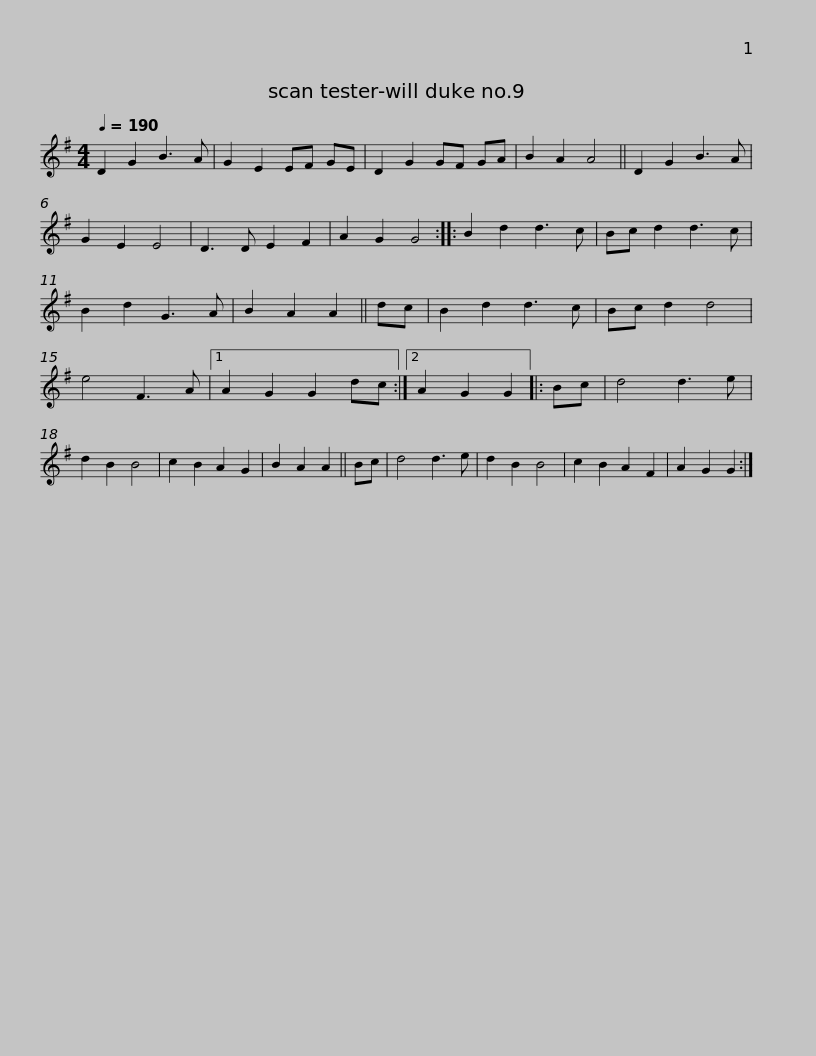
X:1
L:1/8
Q:1/4=190
M:4/4
I:linebreak $
K:G
V:1 treble
V:1
 D2 G2 B3 A | G2 E2 EF GE | D2 G2 GF GA | B2 A2 A4 || D2 G2 B3 A | %5
 G2 E2 E4 | D3 D E2 F2 | A2 G2 G4 ::$ B2 d2 d3 c | Bc d2 d3 c | %10
 B2 d2 G3 A | B2 A2 A2 || dc | B2 d2 d3 c | Bc d2 d4 | %15
 e4 F3 A |1 A2 G2 G2 dc :|2$ A2 G2 G2 |: Bc | d4 d3 e | %20
 d2 B2 B4 | c2 B2 A2 G2 | B2 A2 A2 || Bc | d4 d3 e | %25
 d2 B2 B4 | c2 B2 A2 F2 | A2 G2 G2 :| %28
